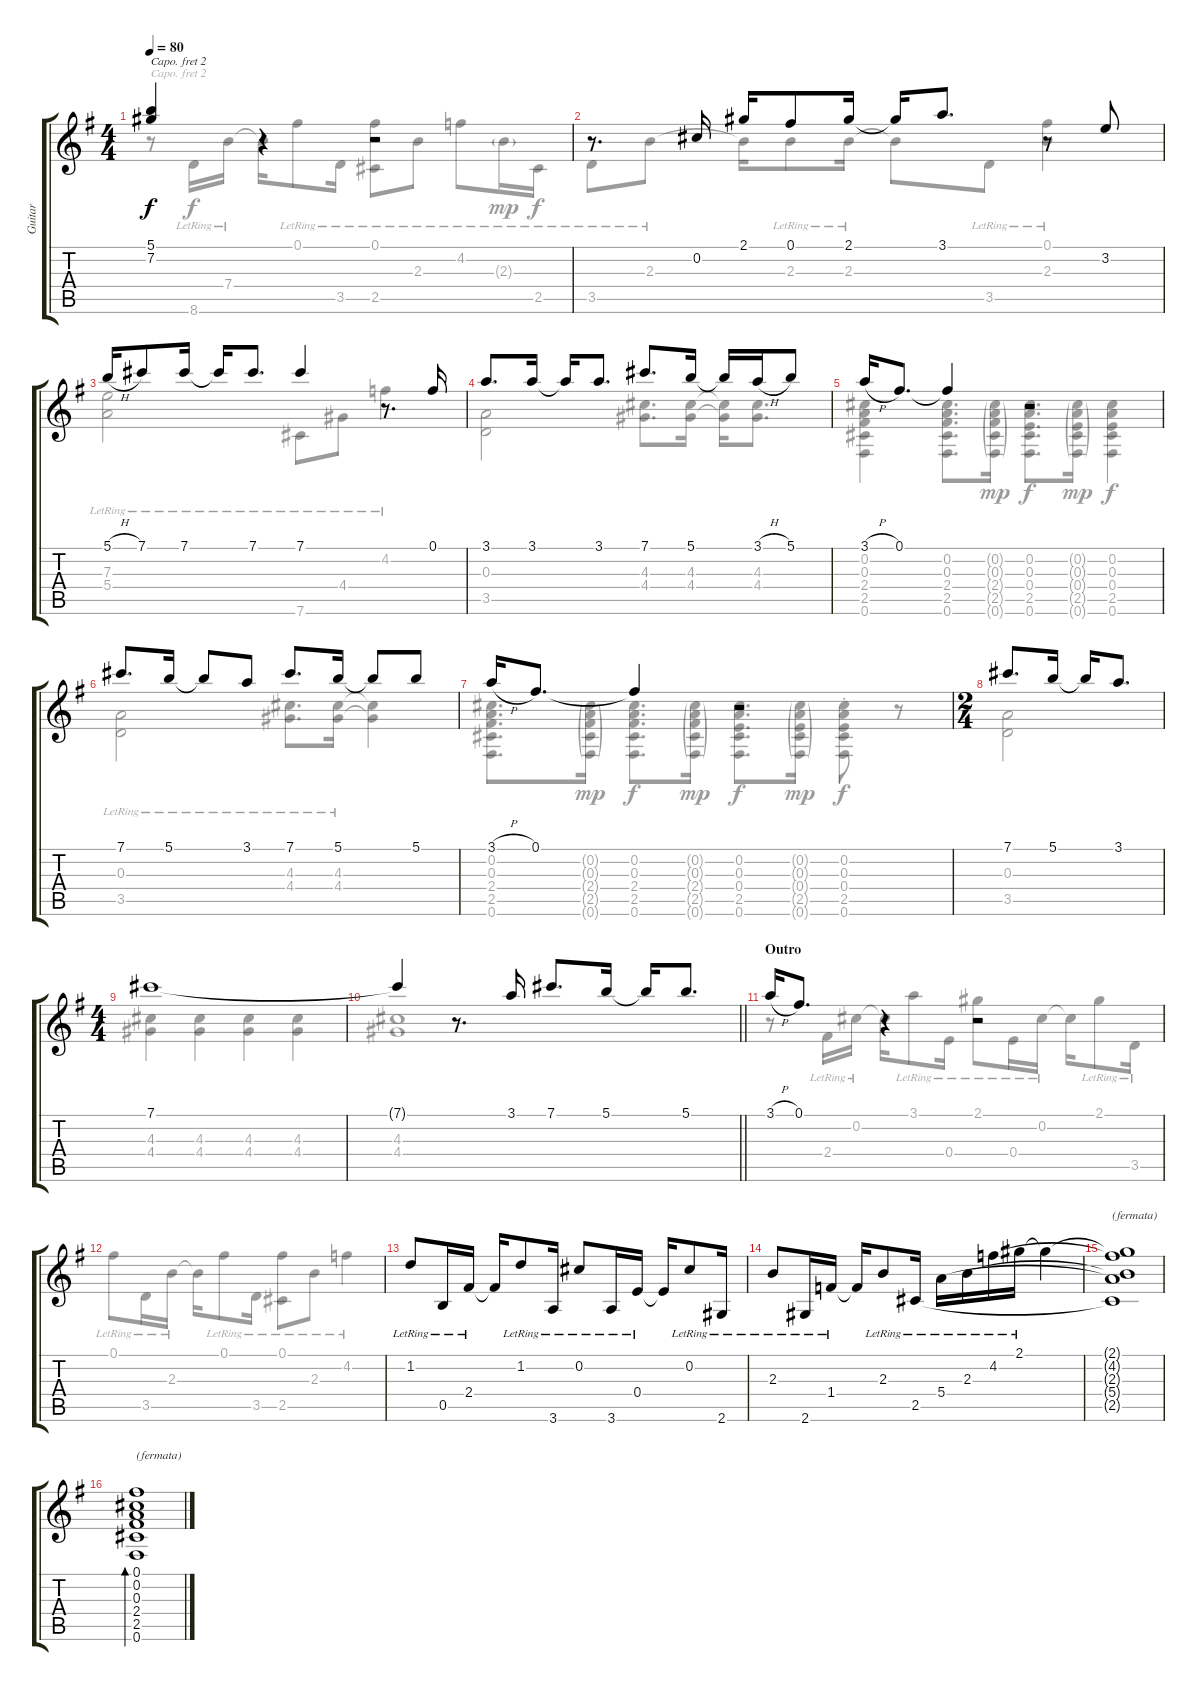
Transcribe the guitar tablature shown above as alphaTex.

\track ("Guitar" "Guitar") {instrument acousticguitarnylon}
\staff {score tabs}
\capo 2
\tuning (E4 B3 G3 D3 A2 E2) {hide}
\voice
\ts (4 4)
\tempo 80
\clef g2
\ks eminor
(5.1 7.2).4{dy f} r.4 r.2 |
r.8{d} 0.2.16 2.1.16 0.1.8 2.1.16 2.1{t}.16 3.1.8{d} r.8 3.2.8 |
5.1{h}.16 7.1.8 7.1.16 7.1{t}.16 7.1.8{d} 7.1.4 r.8{d} 0.1.16 |
3.1.8{d} 3.1.16 3.1{t}.16 3.1.8{d} 7.1.8{d} 5.1.16 5.1{t}.16 3.1{h}.16 5.1.8 |
3.1{h}.16 0.1.8{d} 0.1{t}.4 r.2 |
7.1.8{d} 5.1.16 5.1{t}.8 3.1.8 7.1.8{d} 5.1.16 5.1{t}.8 5.1.8 |
3.1{h}.16 0.1.8{d} 0.1{t}.4 r.2 |
\ts (2 4)
7.1.8{d} 5.1.16 5.1{t}.16 3.1.8{d} |
\ts (4 4)
7.1.1 |
\barLineRight lightlight
7.1{t}.4 r.8{d} 3.1.16 7.1.8{d} 5.1.16 5.1{t}.16 5.1.8{d} |
\section ("" "Outro")
3.1{h}.16 0.1.8{d} r.4 r.2 |
|
1.2{lr}.8 0.5{lr}.16 2.4{lr}.16 2.4{t}.16 1.2{lr}.8 3.6{lr}.16 0.2{lr}.8 3.6{lr}.16 0.4{lr}.16 0.4{t}.16 0.2{lr}.8 2.6{lr}.16 |
2.3{lr}.8 2.6{lr}.16 1.4{lr}.16 1.4{t}.16 2.3{lr}.8 2.5{lr}.16 5.4{lr}.16 2.3{lr}.16 4.2{lr}.16 2.1{lr}.16 2.1{t}.4 |
(2.1{t} 4.2{t} 2.3{t} 5.4{t} 2.5{t}).1{txt "(fermata)"} |
(0.1 0.2 0.3 2.4 2.5 0.6).1{bd 120 txt "(fermata)"}
\voice
\clef g2
\ottava regular
\simile none
\ks eminor
r.8{dy f} 8.6{lr}.16 7.4{lr}.16 7.4{t}.16 0.1{lr}.8 3.5{lr}.16 (0.1{lr} 2.5{lr}).8 2.3{lr}.8 4.2{lr}.8 2.3{g lr}.16{dy mp} 2.5{lr}.16{dy f} |
3.5{lr}.8 2.3{lr}.8 2.3{t}.16 2.3{lr}.8 2.3{lr}.16 2.3{t}.8 3.5{lr}.8 (0.1{lr} 2.3{lr}).4 |
(7.3{lr} 5.4{lr}).2 7.6{lr}.8 4.4{lr}.8 4.2{lr}.4 |
(0.3 3.5).2 (4.3 4.4).8{d} (4.3 4.4).16 (4.3{t} 4.4{t}).16 (4.3 4.4).8{d} |
(0.2 0.3 2.4 2.5 0.6).4 (0.2 0.3 2.4 2.5 0.6).8{d} (0.2{g} 0.3{g} 2.4{g} 2.5{g} 0.6{g}).16{dy mp} (0.2 0.3 0.4 2.5 0.6).8{d dy f} (0.2{g} 0.3{g} 0.4{g} 2.5{g} 0.6{g}).16{dy mp} (0.2 0.3 0.4 2.5 0.6).4{dy f} |
(0.3{lr} 3.5{lr}).2 (4.3{lr} 4.4{lr}).8{d} (4.3{lr} 4.4{lr}).16 (4.3{t} 4.4{t}).4 |
(0.2 0.3 2.4 2.5 0.6).8{d} (0.2{g} 0.3{g} 2.4{g} 2.5{g} 0.6{g}).16{dy mp} (0.2 0.3 2.4 2.5 0.6).8{d dy f} (0.2{g} 0.3{g} 2.4{g} 2.5{g} 0.6{g}).16{dy mp} (0.2 0.3 0.4 2.5 0.6).8{d dy f} (0.2{g} 0.3{g} 0.4{g} 2.5{g} 0.6{g}).16{dy mp} (0.2{st} 0.3{st} 0.4{st} 2.5{st} 0.6{st}).8{dy f} r.8 |
(0.3 3.5).2 |
(4.3 4.4).4 (4.3 4.4).4 (4.3 4.4).4 (4.3 4.4).4 |
\barLineRight lightlight
(4.3 4.4).1 |
r.8 2.4{lr}.16 0.2{lr}.16 0.2{t}.16 3.1{lr}.8 0.4{lr}.16 2.1{lr}.8 0.4{lr}.16 0.2{lr}.16 0.2{t}.16 2.1{lr}.8 3.5{lr}.16 |
0.1{lr}.8 3.5{lr}.16 2.3{lr}.16 2.3{t}.16 0.1{lr}.8 3.5{lr}.16 (0.1{lr} 2.5{lr}).8 2.3{lr}.8 4.2{lr}.4 |
|
|
|
